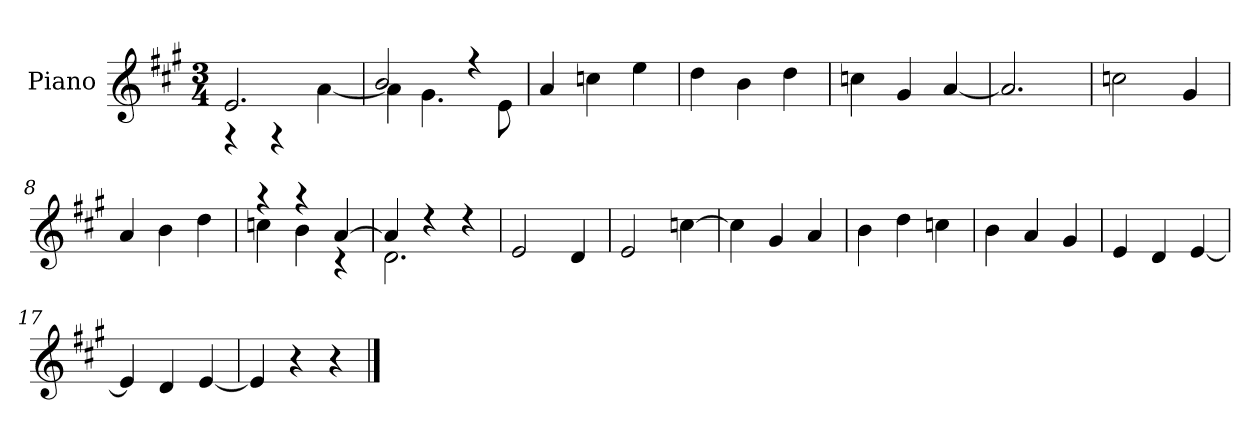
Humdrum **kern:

**kern
*part1
*staff1
*I"Piano
*I'P-no
*clefG2
*k[f#c#g#]
*M3/4
*MM178
=1
*^
2.e/	4r
.	4r
.	[4a\
=2	=2
2b/	4a\]
.	4.g#\
4r	.
.	8e\
*v	*v
=3
4a/
4ccn\
4ee\
=4
4dd\
4b\
4dd\
=5
4ccn\
4g#/
[4a/
=6
2.a/]
=7
2ccn\
4g#/
=8
4a/
4b\
4dd\
=9
*^
4r	4ccn\
4r	4b\
[4a/	4r
=10	=10
4a/]	2.d\
4r	.
4r	.
*v	*v
!!LO:LB:g=z
=11
2e/
4d/
=12
2e/
[4ccn\
=13
4cc\]
4g#/
4a/
=14
4b\
4dd\
4ccn\
=15
4b\
4a/
4g#/
=16
4e/
4d/
[4e/
=17
4e/]
4d/
[4e/
=18
4e/]
4r
4r
==
*-
